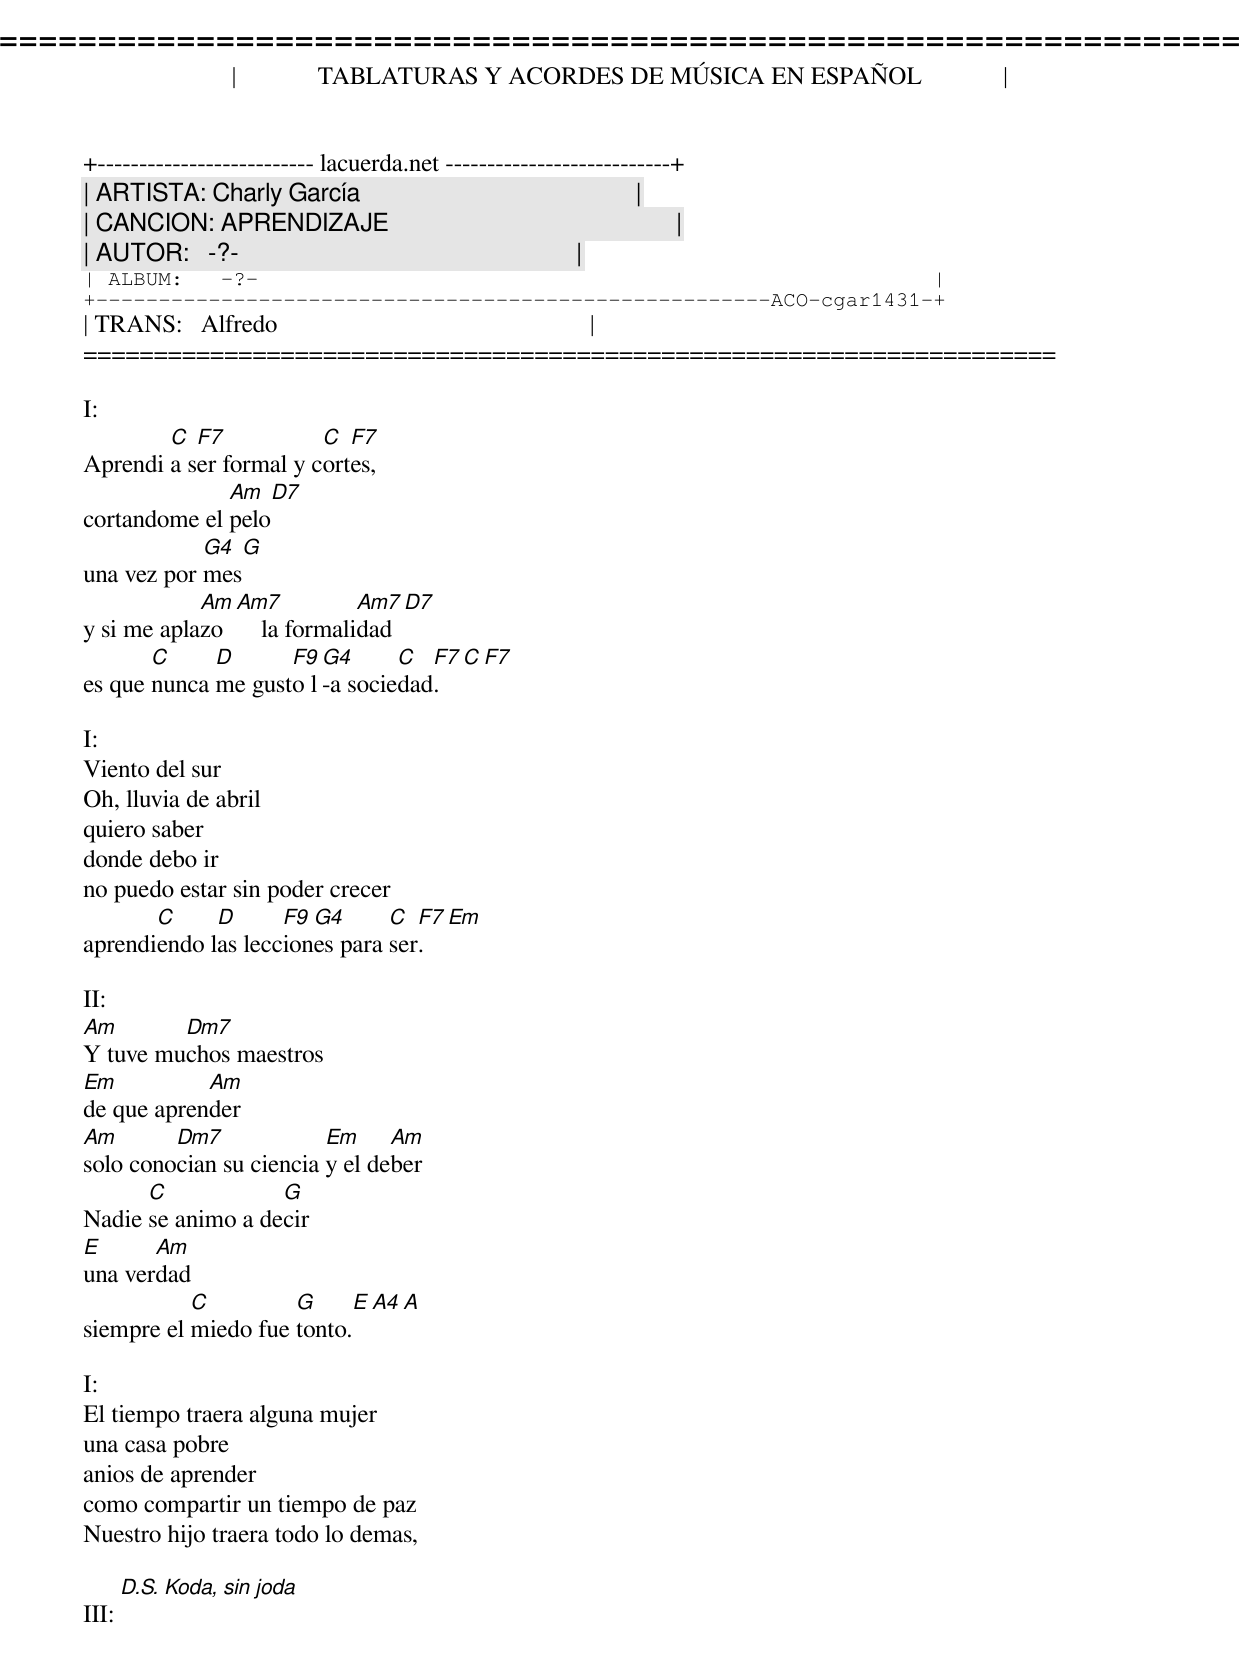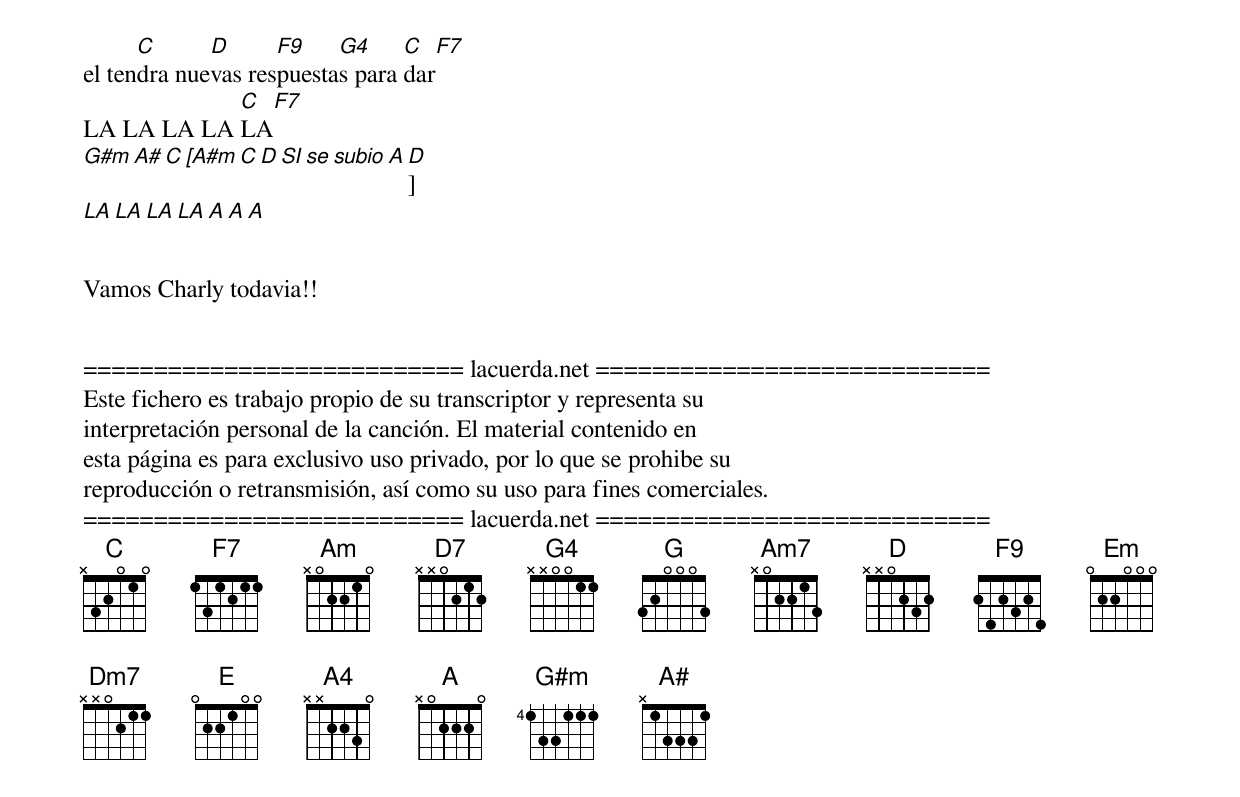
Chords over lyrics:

=====================================================================
|             TABLATURAS Y ACORDES DE MÚSICA EN ESPAÑOL             |
+-------------------------- lacuerda.net ---------------------------+
| ARTISTA: Charly García                                            |
| CANCION: APRENDIZAJE                                              |
| AUTOR:   -?-                                                      |
| ALBUM:   -?-                                                      |
+------------------------------------------------------ACO-cgar1431-+
| TRANS:   Alfredo                                                  |
=====================================================================

I:
        C  F7           C  F7
Aprendi a ser formal y cortes,
              Am  D7
cortandome el pelo
            G4 G
una vez por mes
            Am Am7           Am7 D7
y si me aplazo     la formalidad
       C     D      F9 G4      C  F7    C  F7
es que nunca me gusto l-a sociedad.

I:
Viento del sur
Oh, lluvia de abril
quiero saber
donde debo ir
no puedo estar sin poder crecer
       C     D      F9 G4      C  F7  Em
aprendiendo las lecciones para ser.

II:
Am       Dm7
Y tuve muchos maestros
Em          Am
de que aprender
Am       Dm7             Em     Am
solo conocian su ciencia y el deber
      C            G
Nadie se animo a decir
E      Am
una verdad
           C         G     E A4 A
siempre el miedo fue tonto.

I:
El tiempo traera alguna mujer
una casa pobre
anios de aprender
como compartir un tiempo de paz
Nuestro hijo traera todo lo demas,

III: [D.S. Koda, sin joda]
      C      D      F9    G4     C  F7
el tendra nuevas respuestas para dar
            C  F7
LA LA LA LA LA
            G#m A# C   [A#m C D SI se subio A D]
LA LA LA LA A   A  A


Vamos Charly todavia!!


=========================== lacuerda.net ============================
Este fichero es trabajo propio de su transcriptor y representa su
interpretación personal de la canción. El material contenido en
esta página es para exclusivo uso privado, por lo que se prohibe su
reproducción o retransmisión, así como su uso para fines comerciales.
=========================== lacuerda.net ============================
